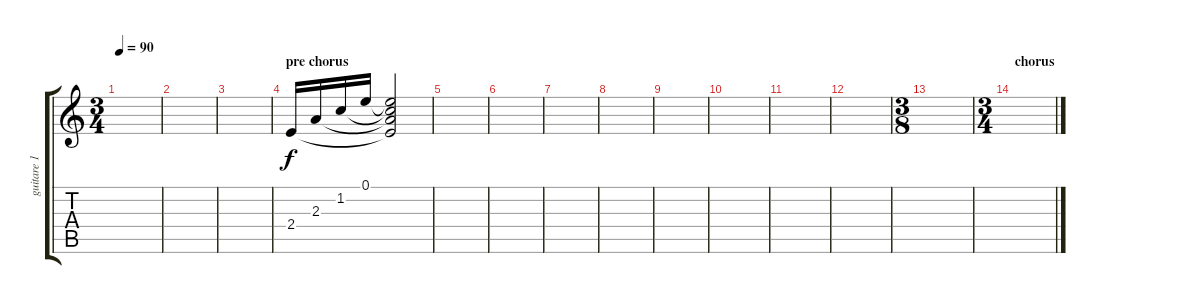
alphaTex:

\track ("guitare 1" "guitare 1") {instrument acousticguitarnylon}
\staff {score tabs}
\tuning (E4 B3 G3 D3 A2 E2) {hide}
\ts (3 4)
\tempo 90
\clef g2
\ks c
|
|
|
\section ("" "pre chorus")
2.4.16 2.3.16 1.2.16 0.1.16 (0.1{t} 1.2{t} 2.3{t} 2.4{t}).2 |
|
|
|
|
|
|
|
|
\ts (3 8)
|
\ts (3 4)
\section ("" "chorus")
